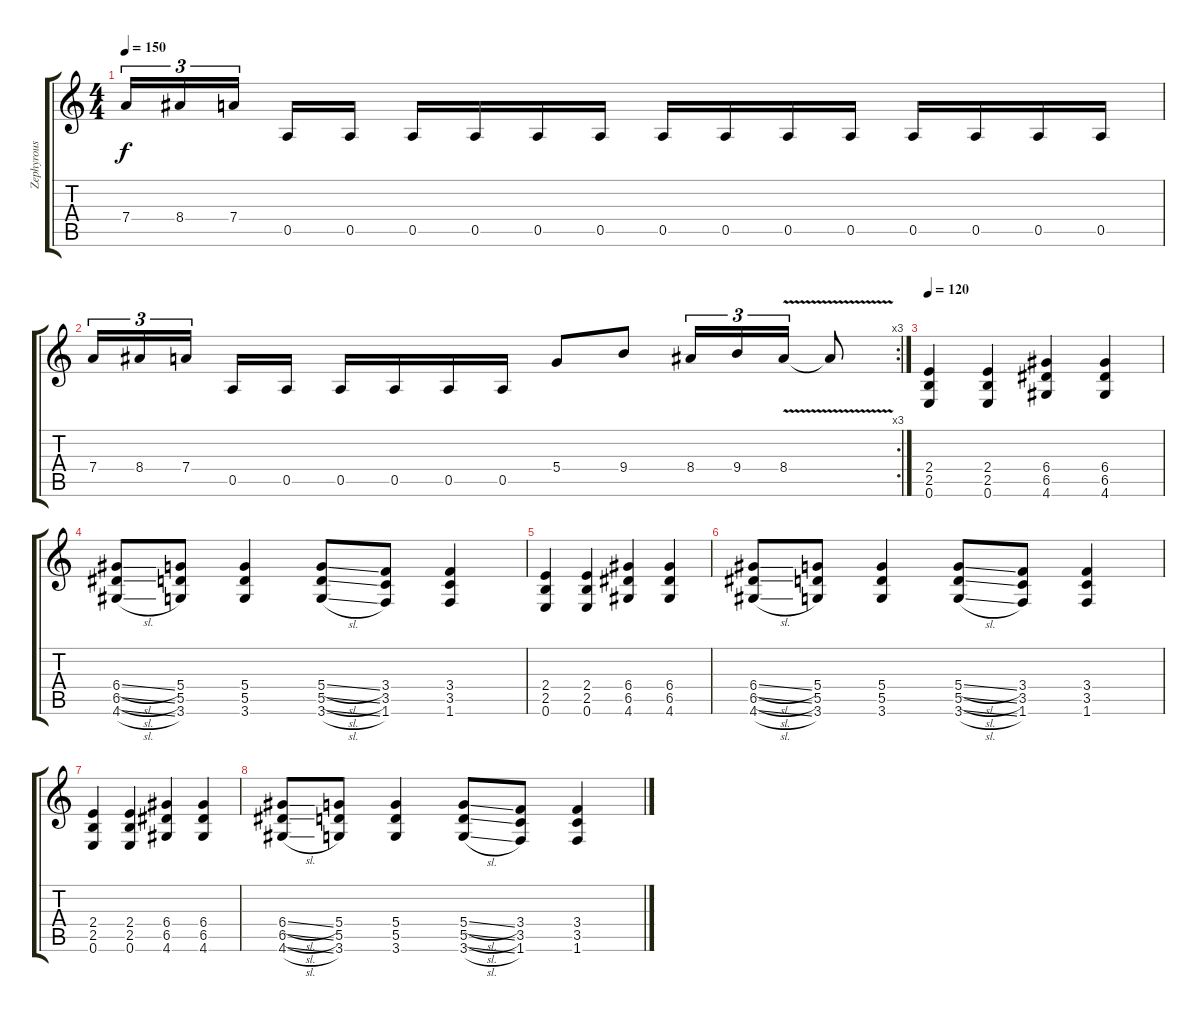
\track ("Zephyrous" "Zephyrous") {instrument distortionguitar}
\staff {score tabs}
\tuning (E4 B3 G3 D3 A2 E2) {hide}
\ts (4 4)
\tempo 150
\clef g2
\ks c
7.4.16{tu (3 2) dy f} 8.4.16{tu (3 2)} 7.4.16{tu (3 2)} 0.5.16 0.5.16 0.5.16 0.5.16 0.5.16 0.5.16 0.5.16 0.5.16 0.5.16 0.5.16 0.5.16 0.5.16 0.5.16 0.5.16 |
\rc 3
7.4.16{tu (3 2)} 8.4.16{tu (3 2)} 7.4.16{tu (3 2)} 0.5.16 0.5.16 0.5.16 0.5.16 0.5.16 0.5.16 5.4.8 9.4.8 8.4.16{tu (3 2)} 9.4.16{tu (3 2)} 8.4{v}.16{tu (3 2)} 8.4{t}.8 |
\tempo 120
(2.4 2.5 0.6).4 (2.4 2.5 0.6).4 (6.4 6.5 4.6).4 (6.4 6.5 4.6).4 |
(6.4{sl} 6.5{sl} 4.6{sl}).8 (5.4 5.5 3.6).8 (5.4 5.5 3.6).4 (5.4{sl} 5.5{sl} 3.6{sl}).8 (3.4 3.5 1.6).8 (3.4 3.5 1.6).4 |
(2.4 2.5 0.6).4 (2.4 2.5 0.6).4 (6.4 6.5 4.6).4 (6.4 6.5 4.6).4 |
(6.4{sl} 6.5{sl} 4.6{sl}).8 (5.4 5.5 3.6).8 (5.4 5.5 3.6).4 (5.4{sl} 5.5{sl} 3.6{sl}).8 (3.4 3.5 1.6).8 (3.4 3.5 1.6).4 |
(2.4 2.5 0.6).4 (2.4 2.5 0.6).4 (6.4 6.5 4.6).4 (6.4 6.5 4.6).4 |
(6.4{sl} 6.5{sl} 4.6{sl}).8 (5.4 5.5 3.6).8 (5.4 5.5 3.6).4 (5.4{sl} 5.5{sl} 3.6{sl}).8 (3.4 3.5 1.6).8 (3.4 3.5 1.6).4
